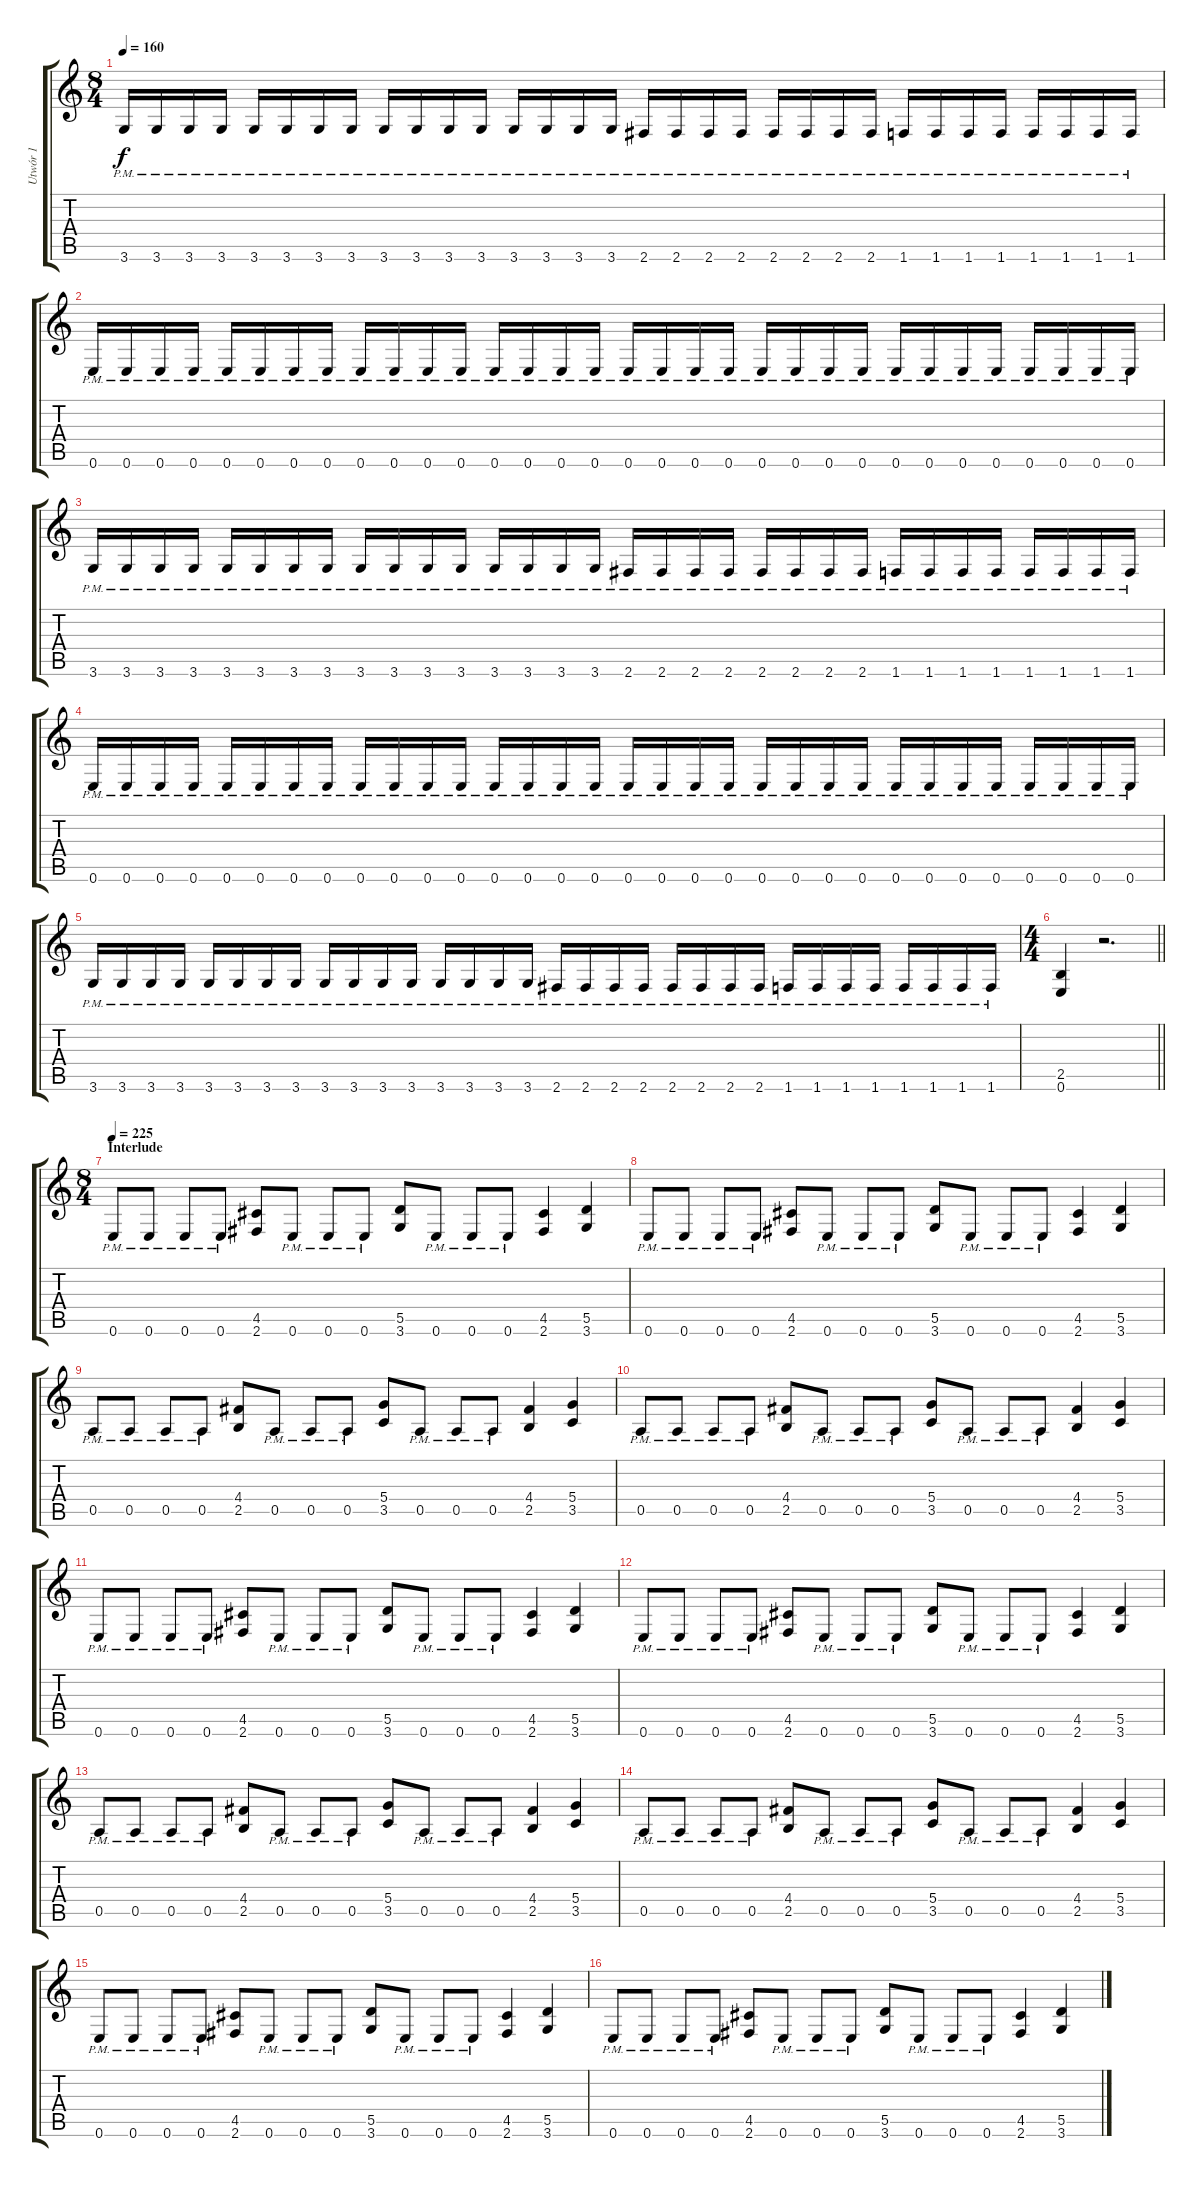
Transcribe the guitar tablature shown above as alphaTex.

\track ("Utwór 1" "Utwór 1") {instrument distortionguitar}
\staff {score tabs}
\tuning (E4 B3 G3 D3 A2 E2) {hide}
\ts (8 4)
\tempo 160
\clef g2
\ks c
3.6{pm}.16{dy f} 3.6{pm}.16 3.6{pm}.16 3.6{pm}.16 3.6{pm}.16 3.6{pm}.16 3.6{pm}.16 3.6{pm}.16 3.6{pm}.16 3.6{pm}.16 3.6{pm}.16 3.6{pm}.16 3.6{pm}.16 3.6{pm}.16 3.6{pm}.16 3.6{pm}.16 2.6{pm}.16 2.6{pm}.16 2.6{pm}.16 2.6{pm}.16 2.6{pm}.16 2.6{pm}.16 2.6{pm}.16 2.6{pm}.16 1.6{pm}.16 1.6{pm}.16 1.6{pm}.16 1.6{pm}.16 1.6{pm}.16 1.6{pm}.16 1.6{pm}.16 1.6{pm}.16 |
0.6{pm}.16 0.6{pm}.16 0.6{pm}.16 0.6{pm}.16 0.6{pm}.16 0.6{pm}.16 0.6{pm}.16 0.6{pm}.16 0.6{pm}.16 0.6{pm}.16 0.6{pm}.16 0.6{pm}.16 0.6{pm}.16 0.6{pm}.16 0.6{pm}.16 0.6{pm}.16 0.6{pm}.16 0.6{pm}.16 0.6{pm}.16 0.6{pm}.16 0.6{pm}.16 0.6{pm}.16 0.6{pm}.16 0.6{pm}.16 0.6{pm}.16 0.6{pm}.16 0.6{pm}.16 0.6{pm}.16 0.6{pm}.16 0.6{pm}.16 0.6{pm}.16 0.6{pm}.16 |
3.6{pm}.16 3.6{pm}.16 3.6{pm}.16 3.6{pm}.16 3.6{pm}.16 3.6{pm}.16 3.6{pm}.16 3.6{pm}.16 3.6{pm}.16 3.6{pm}.16 3.6{pm}.16 3.6{pm}.16 3.6{pm}.16 3.6{pm}.16 3.6{pm}.16 3.6{pm}.16 2.6{pm}.16 2.6{pm}.16 2.6{pm}.16 2.6{pm}.16 2.6{pm}.16 2.6{pm}.16 2.6{pm}.16 2.6{pm}.16 1.6{pm}.16 1.6{pm}.16 1.6{pm}.16 1.6{pm}.16 1.6{pm}.16 1.6{pm}.16 1.6{pm}.16 1.6{pm}.16 |
0.6{pm}.16 0.6{pm}.16 0.6{pm}.16 0.6{pm}.16 0.6{pm}.16 0.6{pm}.16 0.6{pm}.16 0.6{pm}.16 0.6{pm}.16 0.6{pm}.16 0.6{pm}.16 0.6{pm}.16 0.6{pm}.16 0.6{pm}.16 0.6{pm}.16 0.6{pm}.16 0.6{pm}.16 0.6{pm}.16 0.6{pm}.16 0.6{pm}.16 0.6{pm}.16 0.6{pm}.16 0.6{pm}.16 0.6{pm}.16 0.6{pm}.16 0.6{pm}.16 0.6{pm}.16 0.6{pm}.16 0.6{pm}.16 0.6{pm}.16 0.6{pm}.16 0.6{pm}.16 |
3.6{pm}.16 3.6{pm}.16 3.6{pm}.16 3.6{pm}.16 3.6{pm}.16 3.6{pm}.16 3.6{pm}.16 3.6{pm}.16 3.6{pm}.16 3.6{pm}.16 3.6{pm}.16 3.6{pm}.16 3.6{pm}.16 3.6{pm}.16 3.6{pm}.16 3.6{pm}.16 2.6{pm}.16 2.6{pm}.16 2.6{pm}.16 2.6{pm}.16 2.6{pm}.16 2.6{pm}.16 2.6{pm}.16 2.6{pm}.16 1.6{pm}.16 1.6{pm}.16 1.6{pm}.16 1.6{pm}.16 1.6{pm}.16 1.6{pm}.16 1.6{pm}.16 1.6{pm}.16 |
\ts (4 4)
\barLineRight lightlight
(2.5 0.6).4 r.2{d} |
\ts (8 4)
\section ("" "Interlude")
\tempo 225
0.6{pm}.8 0.6{pm}.8 0.6{pm}.8 0.6{pm}.8 (4.5 2.6).8 0.6{pm}.8 0.6{pm}.8 0.6{pm}.8 (5.5 3.6).8 0.6{pm}.8 0.6{pm}.8 0.6{pm}.8 (4.5 2.6).4 (5.5 3.6).4 |
0.6{pm}.8 0.6{pm}.8 0.6{pm}.8 0.6{pm}.8 (4.5 2.6).8 0.6{pm}.8 0.6{pm}.8 0.6{pm}.8 (5.5 3.6).8 0.6{pm}.8 0.6{pm}.8 0.6{pm}.8 (4.5 2.6).4 (5.5 3.6).4 |
0.5{pm}.8 0.5{pm}.8 0.5{pm}.8 0.5{pm}.8 (4.4 2.5).8 0.5{pm}.8 0.5{pm}.8 0.5{pm}.8 (5.4 3.5).8 0.5{pm}.8 0.5{pm}.8 0.5{pm}.8 (4.4 2.5).4 (5.4 3.5).4 |
0.5{pm}.8 0.5{pm}.8 0.5{pm}.8 0.5{pm}.8 (4.4 2.5).8 0.5{pm}.8 0.5{pm}.8 0.5{pm}.8 (5.4 3.5).8 0.5{pm}.8 0.5{pm}.8 0.5{pm}.8 (4.4 2.5).4 (5.4 3.5).4 |
0.6{pm}.8 0.6{pm}.8 0.6{pm}.8 0.6{pm}.8 (4.5 2.6).8 0.6{pm}.8 0.6{pm}.8 0.6{pm}.8 (5.5 3.6).8 0.6{pm}.8 0.6{pm}.8 0.6{pm}.8 (4.5 2.6).4 (5.5 3.6).4 |
0.6{pm}.8 0.6{pm}.8 0.6{pm}.8 0.6{pm}.8 (4.5 2.6).8 0.6{pm}.8 0.6{pm}.8 0.6{pm}.8 (5.5 3.6).8 0.6{pm}.8 0.6{pm}.8 0.6{pm}.8 (4.5 2.6).4 (5.5 3.6).4 |
0.5{pm}.8 0.5{pm}.8 0.5{pm}.8 0.5{pm}.8 (4.4 2.5).8 0.5{pm}.8 0.5{pm}.8 0.5{pm}.8 (5.4 3.5).8 0.5{pm}.8 0.5{pm}.8 0.5{pm}.8 (4.4 2.5).4 (5.4 3.5).4 |
0.5{pm}.8 0.5{pm}.8 0.5{pm}.8 0.5{pm}.8 (4.4 2.5).8 0.5{pm}.8 0.5{pm}.8 0.5{pm}.8 (5.4 3.5).8 0.5{pm}.8 0.5{pm}.8 0.5{pm}.8 (4.4 2.5).4 (5.4 3.5).4 |
0.6{pm}.8 0.6{pm}.8 0.6{pm}.8 0.6{pm}.8 (4.5 2.6).8 0.6{pm}.8 0.6{pm}.8 0.6{pm}.8 (5.5 3.6).8 0.6{pm}.8 0.6{pm}.8 0.6{pm}.8 (4.5 2.6).4 (5.5 3.6).4 |
0.6{pm}.8 0.6{pm}.8 0.6{pm}.8 0.6{pm}.8 (4.5 2.6).8 0.6{pm}.8 0.6{pm}.8 0.6{pm}.8 (5.5 3.6).8 0.6{pm}.8 0.6{pm}.8 0.6{pm}.8 (4.5 2.6).4 (5.5 3.6).4
